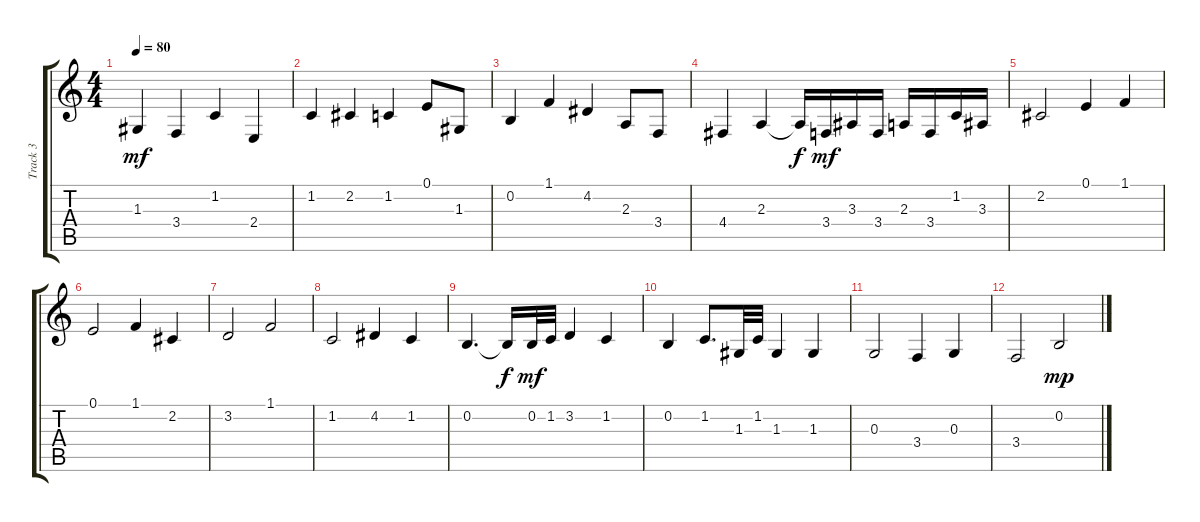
\track ("Track 3" "Track 3") {instrument synthbrass2}
\staff {score tabs}
\tuning (E4 B3 G3 D3 A2 E2) {hide}
\ts (4 4)
\tempo 80
\clef g2
\ks c
1.3.4{dy mf instrument englishhorn} 3.4.4 1.2.4 2.4.4 |
1.2.4 2.2.4 1.2.4 0.1.8 1.3.8 |
0.2.4 1.1.4 4.2.4 2.3.8 3.4.8 |
4.4.4 2.3.4 2.3{t}.16{dy f} 3.4.16{dy mf} 3.3.16 3.4.16 2.3.16 3.4.16 1.2.16 3.3.16 |
2.2.2 0.1.4 1.1.4 |
0.1.2 1.1.4 2.2.4 |
3.2.2 1.1.2 |
1.2.2 4.2.4 1.2.4 |
0.2.4{d} 0.2{t}.16{dy f} 0.2.32{dy mf} 1.2.32 3.2.4 1.2.4 |
0.2.4 1.2.8{d} 1.3.32 1.2.32 1.3.4 1.3.4 |
0.3.2 3.4.4 0.3.4 |
3.4.2 0.2.2{dy mp}
